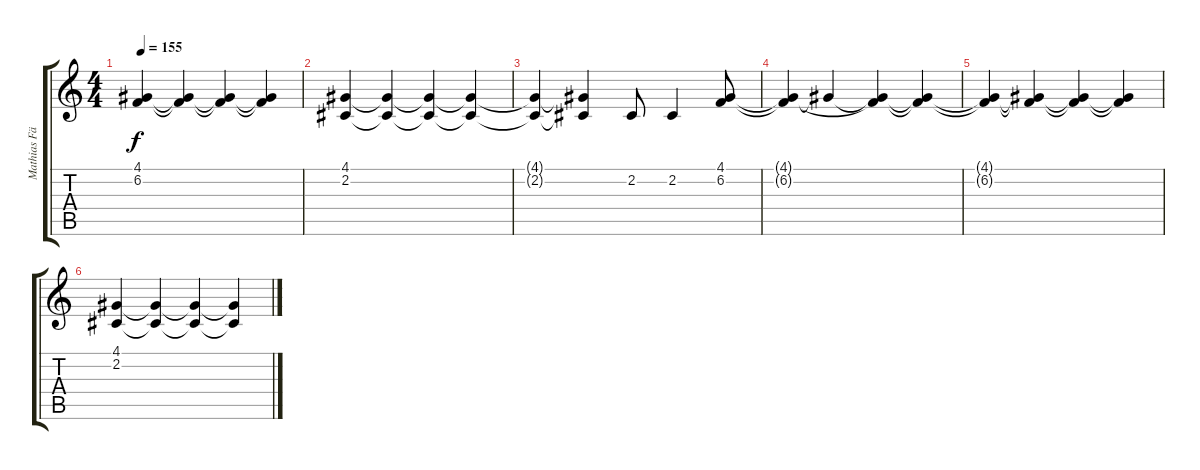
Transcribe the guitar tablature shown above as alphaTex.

\track ("Mathias Färm Vocals" "Mathias Fä") {instrument oboe}
\staff {score tabs}
\tuning (E4 B3 G3 D3 A2 E2) {hide}
\ts (4 4)
\tempo 155
\clef g2
\ks c
(4.1{t} 6.2{t}).4{dy f} (4.1{t} 6.2{t}).4 (4.1{t} 6.2{t}).4 (4.1{t} 6.2{t}).4 |
(4.1 2.2).4 (4.1{t} 2.2{t}).4 (4.1{t} 2.2{t}).4 (4.1{t} 2.2{t}).4 |
(4.1{t} 2.2{t}).4 (4.1{t} 2.2{t}).4 2.2.8 2.2.4 (4.1 6.2).8 |
(4.1{t} 6.2{t}).4 4.1{t}.4 (4.1{t} 6.2{t}).4 (4.1{t} 6.2{t}).4 |
(4.1{t} 6.2{t}).4 (4.1{t} 6.2{t}).4 (4.1{t} 6.2{t}).4 (4.1{t} 6.2{t}).4 |
(4.1 2.2).4 (4.1{t} 2.2{t}).4 (4.1{t} 2.2{t}).4 (4.1{t} 2.2{t}).4
